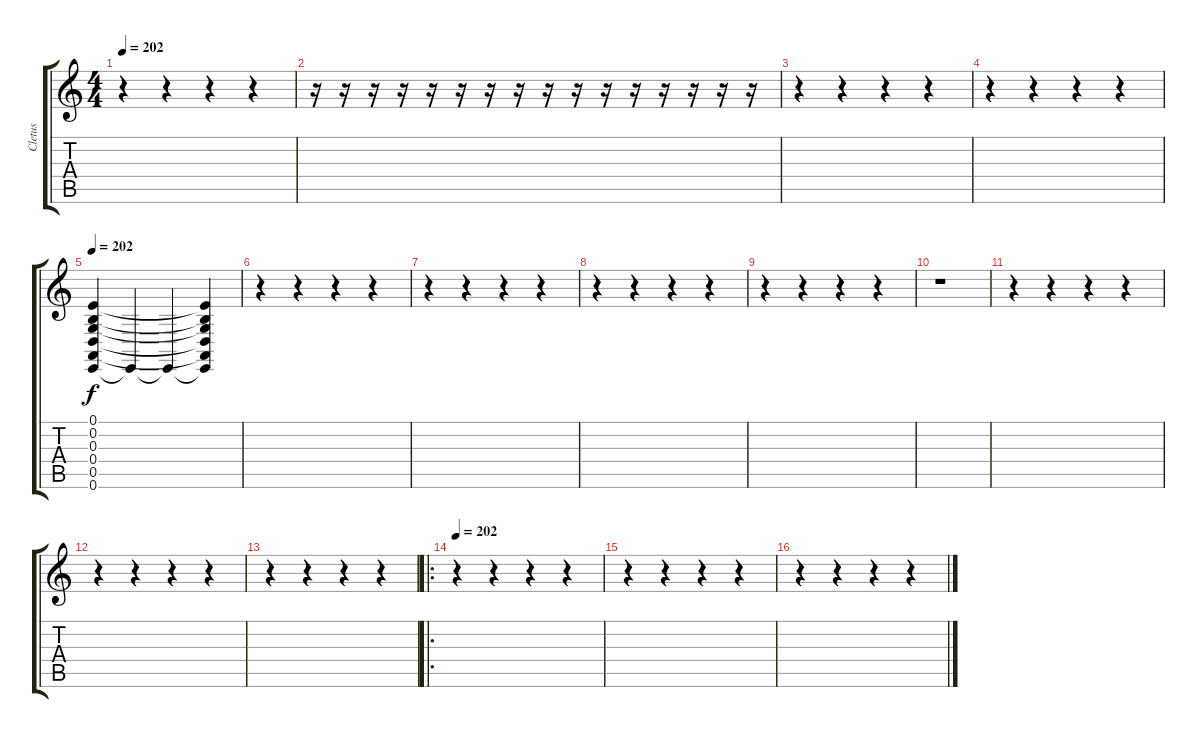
\track ("Cletus" "Cletus") {instrument gunshot}
\staff {score tabs}
\tuning (E4 B3 G3 D3 A2 E2) {hide}
\ts (4 4)
\tempo 202
\clef g2
\ks c
r.4{dy f} r.4 r.4 r.4 |
r.16 r.16 r.16 r.16 r.16 r.16 r.16 r.16 r.16 r.16 r.16 r.16 r.16 r.16 r.16 r.16 |
r.4 r.4 r.4 r.4 |
r.4 r.4 r.4 r.4 |
\tempo 202
(0.1 0.2 0.3 0.4 0.5 0.6).4 0.6{t}.4 0.6{t}.4 (0.1{t} 0.2{t} 0.3{t} 0.4{t} 0.5{t} 0.6{t}).4 |
r.4 r.4 r.4 r.4 |
r.4 r.4 r.4 r.4 |
r.4 r.4 r.4 r.4 |
r.4 r.4 r.4 r.4 |
r.1 |
r.4 r.4 r.4 r.4 |
r.4 r.4 r.4 r.4 |
r.4 r.4 r.4 r.4 |
\ro
\tempo 202
r.4 r.4 r.4 r.4 |
r.4 r.4 r.4 r.4 |
r.4 r.4 r.4 r.4
